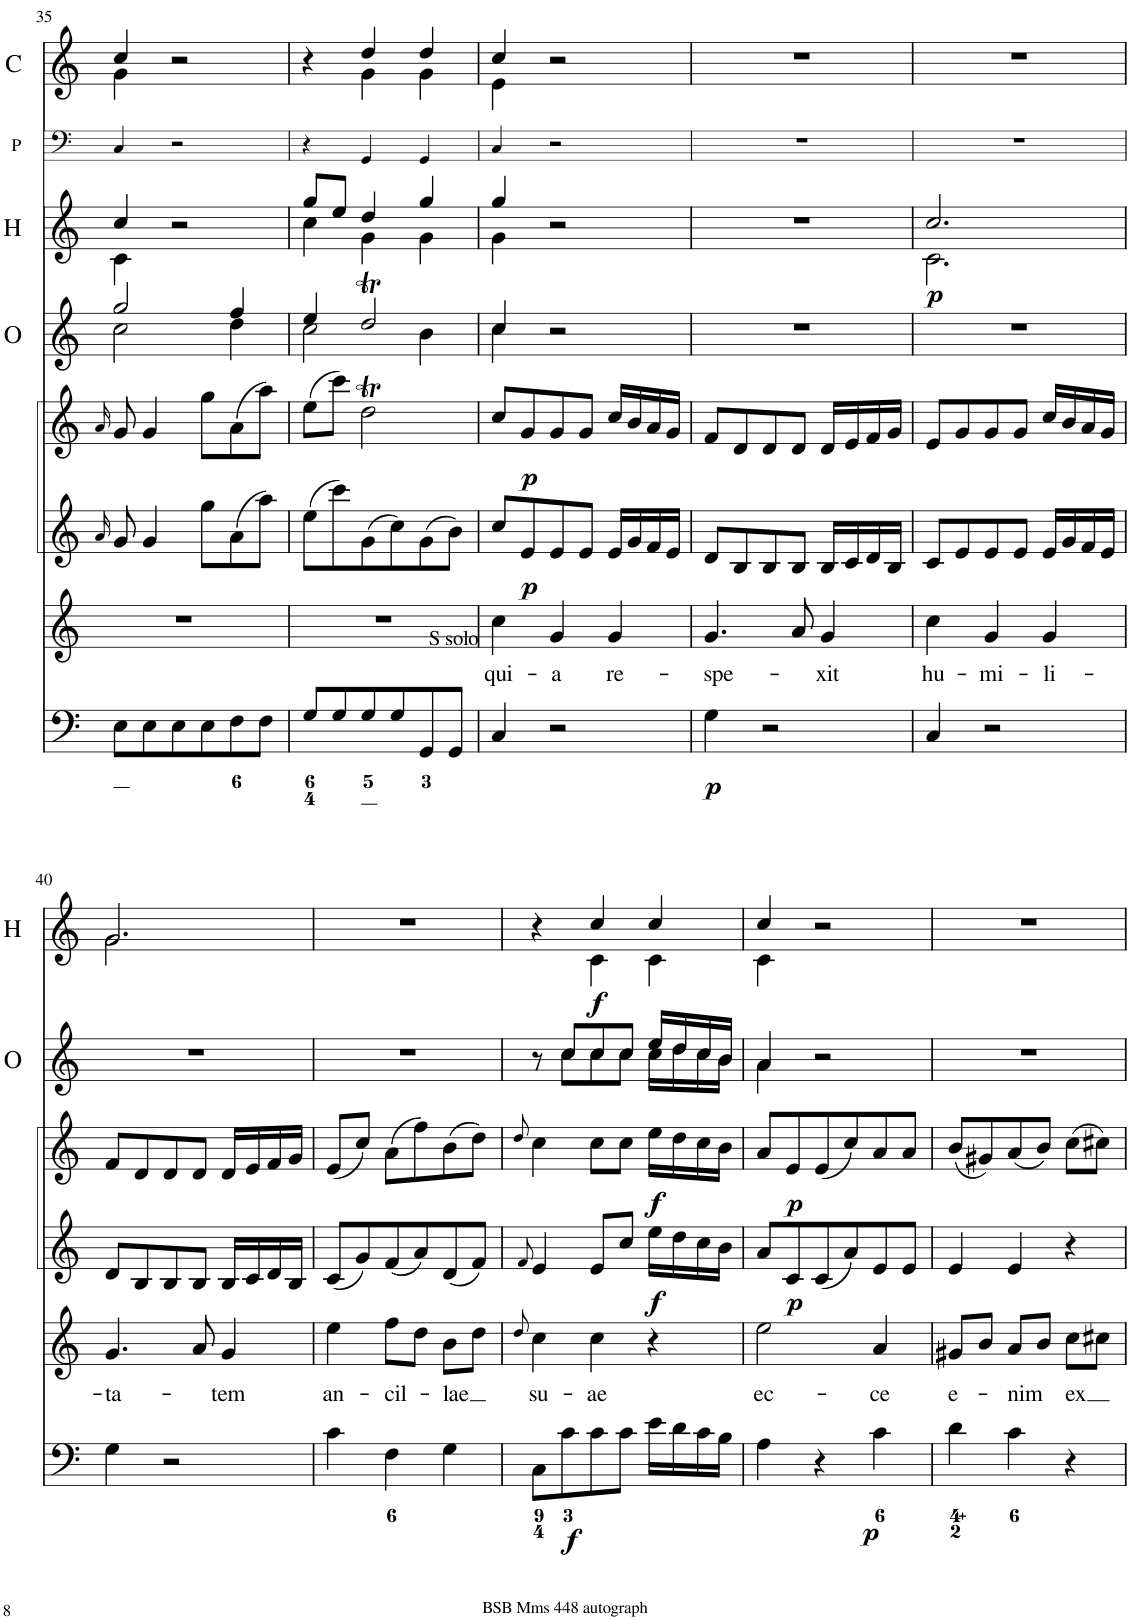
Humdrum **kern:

**kern	**dynam	**kern	**text	**kern	**dynam	**kern	**dynam	**kern	**kern	**dynam	**kern	**kern
*part8	*part8	*part7	*part7	*part6	*part6	*part5	*part5	*part4	*part3	*part3	*part2	*part1
*staff8	*staff8	*staff7	*staff7	*staff6	*staff6	*staff5	*staff5	*staff4	*staff3	*staff3	*staff2	*staff1
*I"Organ	*	*I"Soprano	*	*I"Violin	*	*I"Violin	*	*I"Oboi	*I"Corni	*	*I"Timpani	*I"Clarini
*	*	*	*	*I'Vln	*	*I'Vln	*	*I'O	*	*	*	*I'C
!!LO:PB:g=z
*clefF4	*	*clefG2	*	*clefG2	*	*clefG2	*	*clefG2	*clefG2	*	*clefF4	*clefG2
*	*	*	*	*	*	*	*	*	*Trd7c12	*	*	*
*k[]	*	*k[]	*	*k[]	*	*k[]	*	*k[]	*k[]	*	*k[]	*k[]
*M3/4	*	*M3/4	*	*M3/4	*	*M3/4	*	*M3/4	*M3/4	*	*M3/4	*M3/4
=35	=35	=35	=35	=35	=35	=35	=35	=35	=35	=35	=35	=35
.	.	.	.	16qa/	.	16qa/	.	.	.	.	.	.
*	*	*	*	*	*	*	*	*^	*^	*	*	*^
8E\L	.	2.r	.	8g/	.	8g/	.	2gg/	2cc\	4cc/	4c\	.	4C/	4cc/	4g\
8E\	.	.	.	4g/	.	4g/	.	.	.	.	.	.	.	.	.
8E\	.	.	.	.	.	.	.	.	.	2r	2ryy	.	2r	2r	2ryy
8E\	.	.	.	8gg\L	.	8gg\L	.	.	.	.	.	.	.	.	.
8F\	.	.	.	(8a\	.	(8a\	.	4ff/	4dd\	.	.	.	.	.	.
8F\J	.	.	.	8aa\J)	.	8aa\J)	.	.	.	.	.	.	.	.	.
=36	=36	=36	=36	=36	=36	=36	=36	=36	=36	=36	=36	=36	=36	=36	=36
8G/L	.	2.r	.	(8ee\L	.	(8ee\L	.	4ee/	2cc\	8gg/L	4cc\	.	4r	4r	4ryy
8G/	.	.	.	8ccc\)	.	8ccc\J)	.	.	.	8ee/J	.	.	.	.	.
8G/	.	.	.	(8g\	.	2ddT\	.	2ddT/	.	4dd/	4g\	.	4GG/	4dd/	4g\
8G/	.	.	.	8cc\)	.	.	.	.	.	.	.	.	.	.	.
8GG/	.	.	.	(8g\	.	.	.	.	4b\	4gg/	4g\	.	4GG/	4dd/	4g\
8GG/J	.	.	.	8b\J)	.	.	.	.	.	.	.	.	.	.	.
=37	=37	=37	=37	=37	=37	=37	=37	=37	=37	=37	=37	=37	=37	=37	=37
!	!	!LO:TX:a:t=S solo	!	!	!	!	!	!	!	!	!	!	!	!	!
!	!	!	!LO:LY:b	!	!	!	!	!	!	!	!	!	!	!	!
4C/	.	4cc\	qui-	8cc/L	.	8cc/L	.	4cc/	4cc\	4gg/	4g\	.	4C/	4cc/	4e\
!	!	!	!	!	!LO:DY:b	!	!LO:DY:b	!	!	!	!	!	!	!	!
.	.	.	.	8e/	p	8g/	p	.	.	.	.	.	.	.	.
!	!	!	!LO:LY:b	!	!	!	!	!	!	!	!	!	!	!	!
2r	.	4g/	-a	8e/	.	8g/	.	2r	2ryy	2r	2ryy	.	2r	2r	2ryy
.	.	.	.	8e/J	.	8g/J	.	.	.	.	.	.	.	.	.
!	!	!	!LO:LY:b	!	!	!	!	!	!	!	!	!	!	!	!
.	.	4g/	re-	16e/LL	.	16cc/LL	.	.	.	.	.	.	.	.	.
.	.	.	.	16g/	.	16b/	.	.	.	.	.	.	.	.	.
.	.	.	.	16f/	.	16a/	.	.	.	.	.	.	.	.	.
.	.	.	.	16e/JJ	.	16g/JJ	.	.	.	.	.	.	.	.	.
*	*	*	*	*	*	*	*	*v	*v	*	*	*	*	*v	*v
*	*	*	*	*	*	*	*	*	*v	*v	*	*	*
=38	=38	=38	=38	=38	=38	=38	=38	=38	=38	=38	=38	=38
!	!LO:DY:b	!	!LO:LY:b	!	!	!	!	!	!	!	!	!
4G\	p	4.g/	-spe-	8d/L	.	8f/L	.	2.r	2.r	.	2.r	2.r
.	.	.	.	8B/	.	8d/	.	.	.	.	.	.
2r	.	.	.	8B/	.	8d/	.	.	.	.	.	.
.	.	8a/	.	8B/J	.	8d/J	.	.	.	.	.	.
!	!	!	!LO:LY:b	!	!	!	!	!	!	!	!	!
.	.	4g/	-xit	16B/LL	.	16d/LL	.	.	.	.	.	.
.	.	.	.	16c/	.	16e/	.	.	.	.	.	.
.	.	.	.	16d/	.	16f/	.	.	.	.	.	.
.	.	.	.	16B/JJ	.	16g/JJ	.	.	.	.	.	.
=39	=39	=39	=39	=39	=39	=39	=39	=39	=39	=39	=39	=39
!	!	!	!LO:LY:b	!	!	!	!	!	!	!LO:DY:b	!	!
*	*	*	*	*	*	*	*	*	*^	*	*	*
4C/	.	4cc\	hu-	8c/L	.	8e/L	.	2.r	2.cc/	2.c\	p	2.r	2.r
.	.	.	.	8e/	.	8g/	.	.	.	.	.	.	.
!	!	!	!LO:LY:b	!	!	!	!	!	!	!	!	!	!
2r	.	4g/	-mi-	8e/	.	8g/	.	.	.	.	.	.	.
.	.	.	.	8e/J	.	8g/J	.	.	.	.	.	.	.
!	!	!	!LO:LY:b	!	!	!	!	!	!	!	!	!	!
.	.	4g/	-li-	16e/LL	.	16cc/LL	.	.	.	.	.	.	.
.	.	.	.	16g/	.	16b/	.	.	.	.	.	.	.
.	.	.	.	16f/	.	16a/	.	.	.	.	.	.	.
.	.	.	.	16e/JJ	.	16g/JJ	.	.	.	.	.	.	.
!!LO:LB:g=z
=40	=40	=40	=40	=40	=40	=40	=40	=40	=40	=40	=40	=40	=40
!	!	!	!LO:LY:b	!	!	!	!	!	!	!	!	!	!
4G\	.	4.g/	-ta-	8d/L	.	8f/L	.	2.r	2.g/	2.g\	.	2.r	2.r
.	.	.	.	8B/	.	8d/	.	.	.	.	.	.	.
2r	.	.	.	8B/	.	8d/	.	.	.	.	.	.	.
.	.	8a/	.	8B/J	.	8d/J	.	.	.	.	.	.	.
!	!	!	!LO:LY:b	!	!	!	!	!	!	!	!	!	!
.	.	4g/	-tem	16B/LL	.	16d/LL	.	.	.	.	.	.	.
.	.	.	.	16c/	.	16e/	.	.	.	.	.	.	.
.	.	.	.	16d/	.	16f/	.	.	.	.	.	.	.
.	.	.	.	16B/JJ	.	16g/JJ	.	.	.	.	.	.	.
*	*	*	*	*	*	*	*	*	*v	*v	*	*	*
=41	=41	=41	=41	=41	=41	=41	=41	=41	=41	=41	=41	=41
!	!	!	!LO:LY:b	!	!	!	!	!	!	!	!	!
4c\	.	4ee\	an-	(8c/L	.	(8e/L	.	2.r	2.r	.	2.r	2.r
.	.	.	.	8g/)	.	8cc/J)	.	.	.	.	.	.
!	!	!	!LO:LY:b	!	!	!	!	!	!	!	!	!
4F\	.	8ff\L	-cil-	(8f/	.	(8a\L	.	.	.	.	.	.
.	.	8dd\J	.	8a/)	.	8ff\)	.	.	.	.	.	.
!	!	!	!LO:LY:b	!	!	!	!	!	!	!	!	!
4G\	.	8b\L	-lae	(8d/	.	(8b\	.	.	.	.	.	.
.	.	8dd\J	.	8f/J)	.	8dd\J)	.	.	.	.	.	.
=42	=42	=42	=42	=42	=42	=42	=42	=42	=42	=42	=42	=42
.	.	8qdd/	.	8qf/	.	8qdd/	.	.	.	.	.	.
!	!	!	!LO:LY:b	!	!	!	!	!	!	!	!	!
*	*	*	*	*	*	*	*	*^	*^	*	*	*
8C\L	.	4cc\	su-	4e/	.	4cc\	.	8r	8ryy	4r	4ryy	.	2.r	2.r
!	!LO:DY:b	!	!	!	!	!	!	!	!	!	!	!	!	!
8c\	f	.	.	.	.	.	.	8cc/L	8cc\L	.	.	.	.	.
!	!	!	!LO:LY:b	!	!	!	!	!	!	!	!	!LO:DY:b	!	!
8c\	.	4cc\	-ae	8e/L	.	8cc\L	.	8cc/	8cc\	4cc/	4c\	f	.	.
8c\J	.	.	.	8cc/J	.	8cc\J	.	8cc/J	8cc\J	.	.	.	.	.
!	!	!	!	!	!LO:DY:b	!	!LO:DY:b	!	!	!	!	!	!	!
16e\LL	.	4r	.	16ee\LL	f	16ee\LL	f	16ee/LL	16cc\LL	4cc/	4c\	.	.	.
16d\	.	.	.	16dd\	.	16dd\	.	16dd/	16dd\	.	.	.	.	.
16c\	.	.	.	16cc\	.	16cc\	.	16cc/	16cc\	.	.	.	.	.
16B\JJ	.	.	.	16b\JJ	.	16b\JJ	.	16b/JJ	16b\JJ	.	.	.	.	.
=43	=43	=43	=43	=43	=43	=43	=43	=43	=43	=43	=43	=43	=43	=43
!	!	!	!LO:LY:b	!	!	!	!	!	!	!	!	!	!	!
4A\	.	2ee\	ec-	8a/L	.	8a/L	.	4a/	4a\	4cc/	4c\	.	2.r	2.r
!	!	!	!	!	!LO:DY:b	!	!LO:DY:b	!	!	!	!	!	!	!
.	.	.	.	8c/	p	8e/	p	.	.	.	.	.	.	.
4r	.	.	.	(8c/	.	(8e/	.	2r	2ryy	2r	2ryy	.	.	.
.	.	.	.	8a/)	.	8cc/)	.	.	.	.	.	.	.	.
!	!LO:DY:b	!	!LO:LY:b	!	!	!	!	!	!	!	!	!	!	!
4c\	p	4a/	-ce	8e/	.	8a/	.	.	.	.	.	.	.	.
.	.	.	.	8e/J	.	8a/J	.	.	.	.	.	.	.	.
*	*	*	*	*	*	*	*	*v	*v	*	*	*	*	*
*	*	*	*	*	*	*	*	*	*v	*v	*	*	*
=44	=44	=44	=44	=44	=44	=44	=44	=44	=44	=44	=44	=44
!	!	!	!LO:LY:b	!	!	!	!	!	!	!	!	!
4d\	.	8g#X/L	e-	4e/	.	(8b/L	.	2.r	2.r	.	2.r	2.r
.	.	8b/J	.	.	.	8g#X/)	.	.	.	.	.	.
!	!	!	!LO:LY:b	!	!	!	!	!	!	!	!	!
4c\	.	8a/L	-nim	4e/	.	(8a/	.	.	.	.	.	.
.	.	8b/J	.	.	.	8b/J)	.	.	.	.	.	.
!	!	!	!LO:LY:b	!	!	!	!	!	!	!	!	!
4r	.	8cc\L	ex	4r	.	(8cc\L	.	.	.	.	.	.
.	.	8cc#X\J	.	.	.	8cc#X\J)	.	.	.	.	.	.
=	=	=	=	=	=	=	=	=	=	=	=	=
*-	*-	*-	*-	*-	*-	*-	*-	*-	*-	*-	*-	*-
